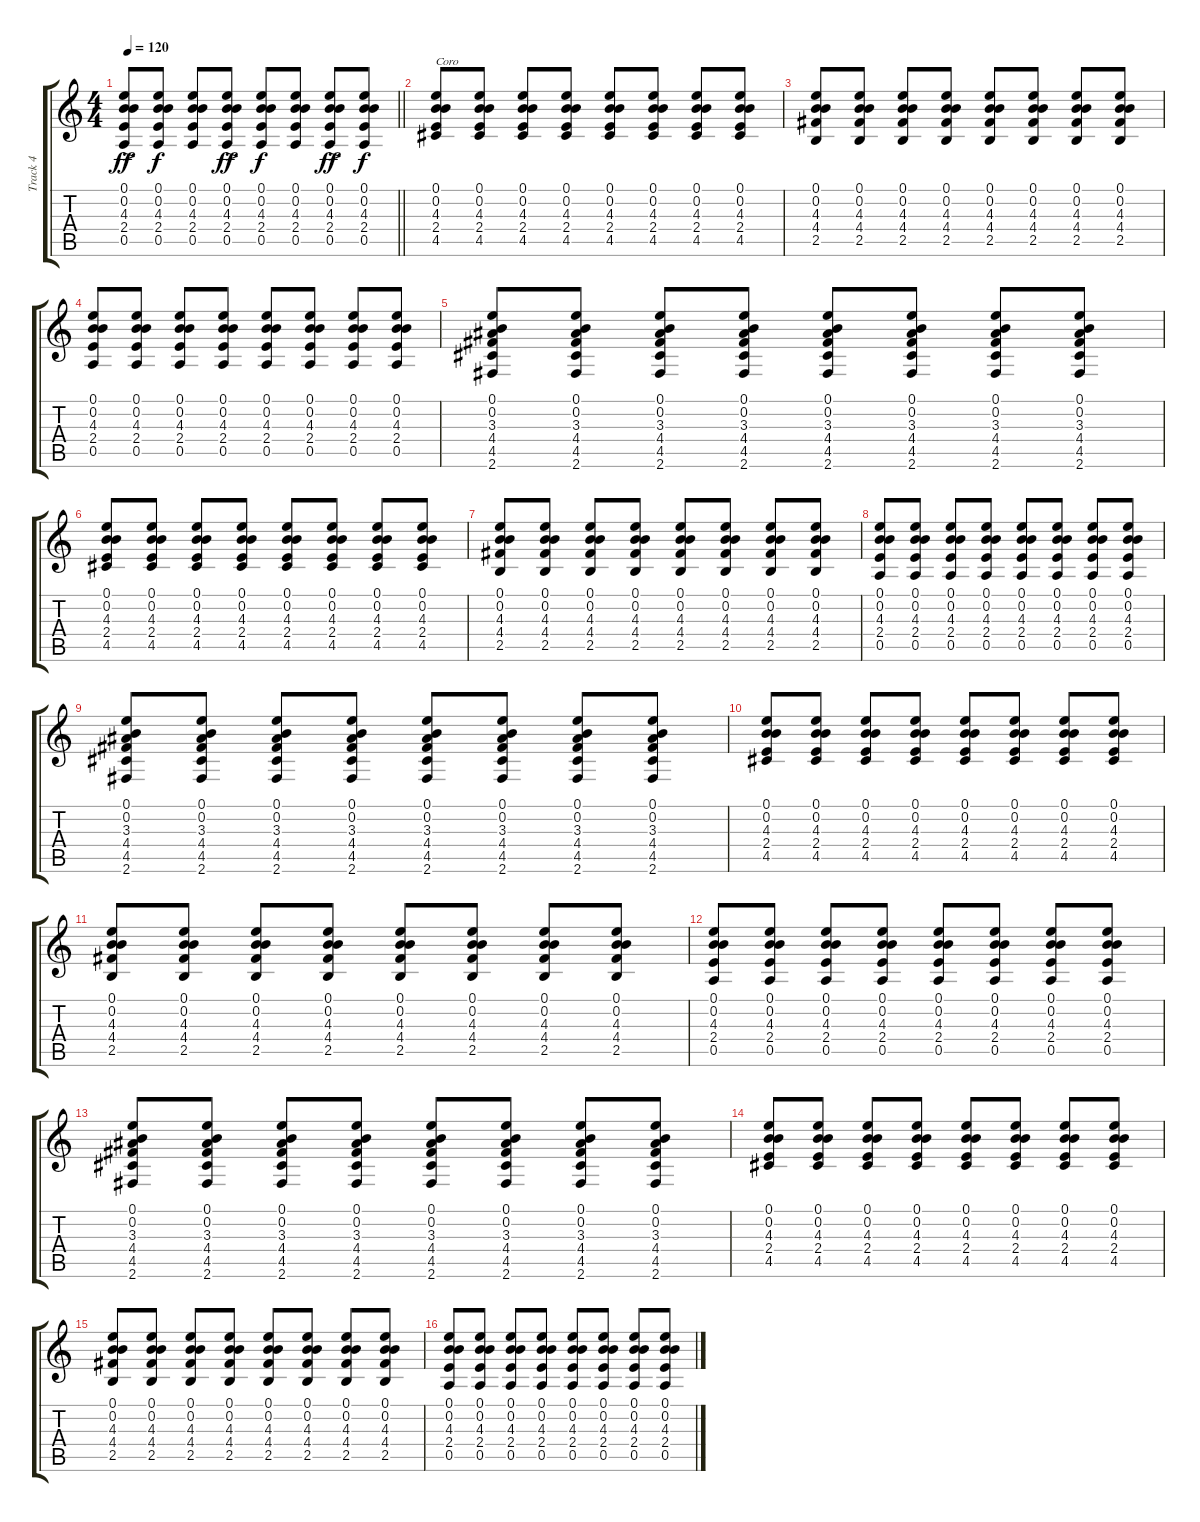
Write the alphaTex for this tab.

\track ("Track 4" "Track 4") {instrument distortionguitar}
\staff {score tabs}
\tuning (E4 B3 G3 D3 A2 E2) {hide}
\ts (4 4)
\tempo 120
\clef g2
\barLineRight lightlight
\ks c
(0.1{ac} 0.2{ac} 4.3{ac} 2.4{ac} 0.5{ac}).8{dy ff} (0.1 0.2 4.3 2.4 0.5).8{dy f} (0.1 0.2 4.3 2.4 0.5).8 (0.1{ac} 0.2{ac} 4.3{ac} 2.4{ac} 0.5{ac}).8{dy ff} (0.1 0.2 4.3 2.4 0.5).8{dy f} (0.1 0.2 4.3 2.4 0.5).8 (0.1{ac} 0.2{ac} 4.3{ac} 2.4{ac} 0.5{ac}).8{dy ff} (0.1 0.2 4.3 2.4 0.5).8{dy f} |
(0.1 0.2 4.3 2.4 4.5).8{txt "Coro"} (0.1 0.2 4.3 2.4 4.5).8 (0.1 0.2 4.3 2.4 4.5).8 (0.1 0.2 4.3 2.4 4.5).8 (0.1 0.2 4.3 2.4 4.5).8 (0.1 0.2 4.3 2.4 4.5).8 (0.1 0.2 4.3 2.4 4.5).8 (0.1 0.2 4.3 2.4 4.5).8 |
(0.1 0.2 4.3 4.4 2.5).8 (0.1 0.2 4.3 4.4 2.5).8 (0.1 0.2 4.3 4.4 2.5).8 (0.1 0.2 4.3 4.4 2.5).8 (0.1 0.2 4.3 4.4 2.5).8 (0.1 0.2 4.3 4.4 2.5).8 (0.1 0.2 4.3 4.4 2.5).8 (0.1 0.2 4.3 4.4 2.5).8 |
(0.1 0.2 4.3 2.4 0.5).8 (0.1 0.2 4.3 2.4 0.5).8 (0.1 0.2 4.3 2.4 0.5).8 (0.1 0.2 4.3 2.4 0.5).8 (0.1 0.2 4.3 2.4 0.5).8 (0.1 0.2 4.3 2.4 0.5).8 (0.1 0.2 4.3 2.4 0.5).8 (0.1 0.2 4.3 2.4 0.5).8 |
(0.1 0.2 3.3 4.4 4.5 2.6).8 (0.1 0.2 3.3 4.4 4.5 2.6).8 (0.1 0.2 3.3 4.4 4.5 2.6).8 (0.1 0.2 3.3 4.4 4.5 2.6).8 (0.1 0.2 3.3 4.4 4.5 2.6).8 (0.1 0.2 3.3 4.4 4.5 2.6).8 (0.1 0.2 3.3 4.4 4.5 2.6).8 (0.1 0.2 3.3 4.4 4.5 2.6).8 |
(0.1 0.2 4.3 2.4 4.5).8 (0.1 0.2 4.3 2.4 4.5).8 (0.1 0.2 4.3 2.4 4.5).8 (0.1 0.2 4.3 2.4 4.5).8 (0.1 0.2 4.3 2.4 4.5).8 (0.1 0.2 4.3 2.4 4.5).8 (0.1 0.2 4.3 2.4 4.5).8 (0.1 0.2 4.3 2.4 4.5).8 |
(0.1 0.2 4.3 4.4 2.5).8 (0.1 0.2 4.3 4.4 2.5).8 (0.1 0.2 4.3 4.4 2.5).8 (0.1 0.2 4.3 4.4 2.5).8 (0.1 0.2 4.3 4.4 2.5).8 (0.1 0.2 4.3 4.4 2.5).8 (0.1 0.2 4.3 4.4 2.5).8 (0.1 0.2 4.3 4.4 2.5).8 |
(0.1 0.2 4.3 2.4 0.5).8 (0.1 0.2 4.3 2.4 0.5).8 (0.1 0.2 4.3 2.4 0.5).8 (0.1 0.2 4.3 2.4 0.5).8 (0.1 0.2 4.3 2.4 0.5).8 (0.1 0.2 4.3 2.4 0.5).8 (0.1 0.2 4.3 2.4 0.5).8 (0.1 0.2 4.3 2.4 0.5).8 |
(0.1 0.2 3.3 4.4 4.5 2.6).8 (0.1 0.2 3.3 4.4 4.5 2.6).8 (0.1 0.2 3.3 4.4 4.5 2.6).8 (0.1 0.2 3.3 4.4 4.5 2.6).8 (0.1 0.2 3.3 4.4 4.5 2.6).8 (0.1 0.2 3.3 4.4 4.5 2.6).8 (0.1 0.2 3.3 4.4 4.5 2.6).8 (0.1 0.2 3.3 4.4 4.5 2.6).8 |
(0.1 0.2 4.3 2.4 4.5).8 (0.1 0.2 4.3 2.4 4.5).8 (0.1 0.2 4.3 2.4 4.5).8 (0.1 0.2 4.3 2.4 4.5).8 (0.1 0.2 4.3 2.4 4.5).8 (0.1 0.2 4.3 2.4 4.5).8 (0.1 0.2 4.3 2.4 4.5).8 (0.1 0.2 4.3 2.4 4.5).8 |
(0.1 0.2 4.3 4.4 2.5).8 (0.1 0.2 4.3 4.4 2.5).8 (0.1 0.2 4.3 4.4 2.5).8 (0.1 0.2 4.3 4.4 2.5).8 (0.1 0.2 4.3 4.4 2.5).8 (0.1 0.2 4.3 4.4 2.5).8 (0.1 0.2 4.3 4.4 2.5).8 (0.1 0.2 4.3 4.4 2.5).8 |
(0.1 0.2 4.3 2.4 0.5).8 (0.1 0.2 4.3 2.4 0.5).8 (0.1 0.2 4.3 2.4 0.5).8 (0.1 0.2 4.3 2.4 0.5).8 (0.1 0.2 4.3 2.4 0.5).8 (0.1 0.2 4.3 2.4 0.5).8 (0.1 0.2 4.3 2.4 0.5).8 (0.1 0.2 4.3 2.4 0.5).8 |
(0.1 0.2 3.3 4.4 4.5 2.6).8 (0.1 0.2 3.3 4.4 4.5 2.6).8 (0.1 0.2 3.3 4.4 4.5 2.6).8 (0.1 0.2 3.3 4.4 4.5 2.6).8 (0.1 0.2 3.3 4.4 4.5 2.6).8 (0.1 0.2 3.3 4.4 4.5 2.6).8 (0.1 0.2 3.3 4.4 4.5 2.6).8 (0.1 0.2 3.3 4.4 4.5 2.6).8 |
(0.1 0.2 4.3 2.4 4.5).8 (0.1 0.2 4.3 2.4 4.5).8 (0.1 0.2 4.3 2.4 4.5).8 (0.1 0.2 4.3 2.4 4.5).8 (0.1 0.2 4.3 2.4 4.5).8 (0.1 0.2 4.3 2.4 4.5).8 (0.1 0.2 4.3 2.4 4.5).8 (0.1 0.2 4.3 2.4 4.5).8 |
(0.1 0.2 4.3 4.4 2.5).8 (0.1 0.2 4.3 4.4 2.5).8 (0.1 0.2 4.3 4.4 2.5).8 (0.1 0.2 4.3 4.4 2.5).8 (0.1 0.2 4.3 4.4 2.5).8 (0.1 0.2 4.3 4.4 2.5).8 (0.1 0.2 4.3 4.4 2.5).8 (0.1 0.2 4.3 4.4 2.5).8 |
(0.1 0.2 4.3 2.4 0.5).8 (0.1 0.2 4.3 2.4 0.5).8 (0.1 0.2 4.3 2.4 0.5).8 (0.1 0.2 4.3 2.4 0.5).8 (0.1 0.2 4.3 2.4 0.5).8 (0.1 0.2 4.3 2.4 0.5).8 (0.1 0.2 4.3 2.4 0.5).8 (0.1 0.2 4.3 2.4 0.5).8
